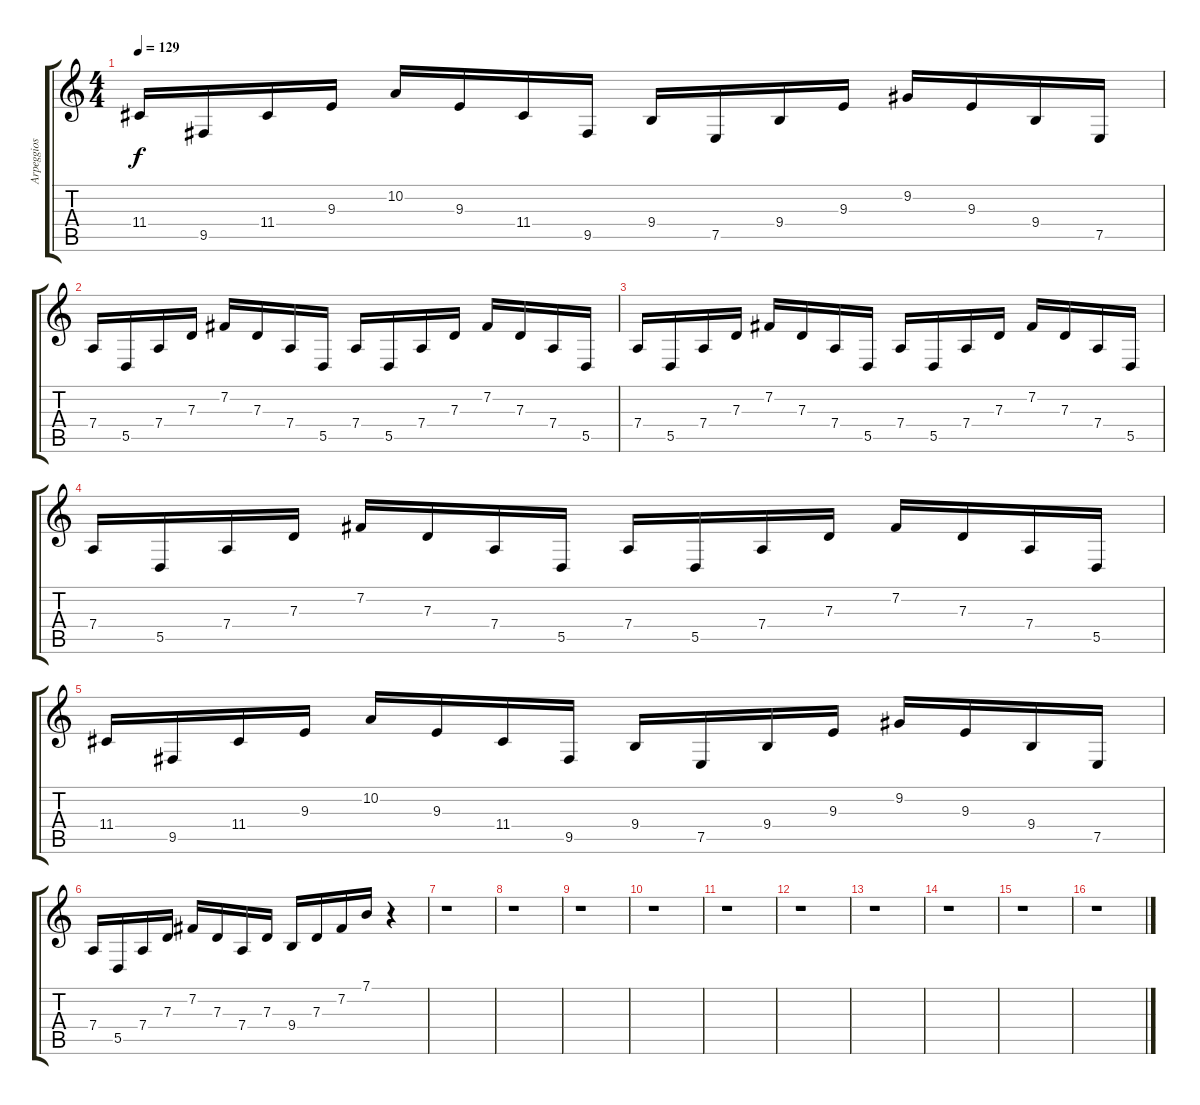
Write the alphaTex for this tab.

\track ("Arpeggios" "Arpeggios") {instrument lead4chiff}
\staff {score tabs}
\tuning (E4 B3 G3 D3 A2 E2) {hide}
\ts (4 4)
\tempo 129
\clef g2
\ks c
11.4.16{dy f} 9.5.16 11.4.16 9.3.16 10.2.16 9.3.16 11.4.16 9.5.16 9.4.16 7.5.16 9.4.16 9.3.16 9.2.16 9.3.16 9.4.16 7.5.16 |
7.4.16 5.5.16 7.4.16 7.3.16 7.2.16 7.3.16 7.4.16 5.5.16 7.4.16 5.5.16 7.4.16 7.3.16 7.2.16 7.3.16 7.4.16 5.5.16 |
7.4.16 5.5.16 7.4.16 7.3.16 7.2.16 7.3.16 7.4.16 5.5.16 7.4.16 5.5.16 7.4.16 7.3.16 7.2.16 7.3.16 7.4.16 5.5.16 |
7.4.16 5.5.16 7.4.16 7.3.16 7.2.16 7.3.16 7.4.16 5.5.16 7.4.16 5.5.16 7.4.16 7.3.16 7.2.16 7.3.16 7.4.16 5.5.16 |
11.4.16 9.5.16 11.4.16 9.3.16 10.2.16 9.3.16 11.4.16 9.5.16 9.4.16 7.5.16 9.4.16 9.3.16 9.2.16 9.3.16 9.4.16 7.5.16 |
7.4.16 5.5.16 7.4.16 7.3.16 7.2.16 7.3.16 7.4.16 7.3.16 9.4.16 7.3.16 7.2.16 7.1.16 r.4 |
r.1 |
r.1 |
r.1 |
r.1 |
r.1 |
r.1 |
r.1 |
r.1 |
r.1 |
r.1
